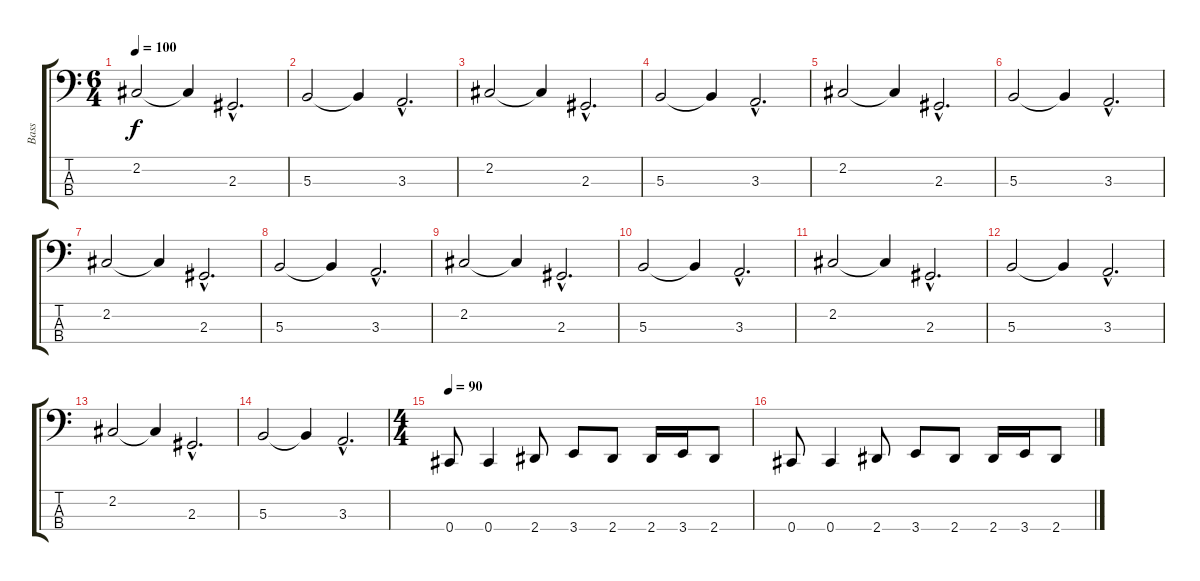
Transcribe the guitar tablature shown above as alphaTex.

\track ("Bass" "Bass") {instrument electricbasspick}
\staff {score tabs}
\tuning (E2 B1 Gb1 Db1) {hide}
\ts (6 4)
\tempo 100
\clef f4
\ks c
2.2.2{dy f} 2.2{t}.4 2.3{hac}.2{d} |
5.3.2 5.3{t}.4 3.3{hac}.2{d} |
2.2.2 2.2{t}.4 2.3{hac}.2{d} |
5.3.2 5.3{t}.4 3.3{hac}.2{d} |
2.2.2 2.2{t}.4 2.3{hac}.2{d} |
5.3.2 5.3{t}.4 3.3{hac}.2{d} |
2.2.2 2.2{t}.4 2.3{hac}.2{d} |
5.3.2 5.3{t}.4 3.3{hac}.2{d} |
2.2.2 2.2{t}.4 2.3{hac}.2{d} |
5.3.2 5.3{t}.4 3.3{hac}.2{d} |
2.2.2 2.2{t}.4 2.3{hac}.2{d} |
5.3.2 5.3{t}.4 3.3{hac}.2{d} |
2.2.2 2.2{t}.4 2.3{hac}.2{d} |
5.3.2 5.3{t}.4 3.3{hac}.2{d} |
\ts (4 4)
\tempo 90
0.4.8 0.4.4 2.4.8 3.4.8 2.4.8 2.4.16 3.4.16 2.4.8 |
0.4.8 0.4.4 2.4.8 3.4.8 2.4.8 2.4.16 3.4.16 2.4.8
